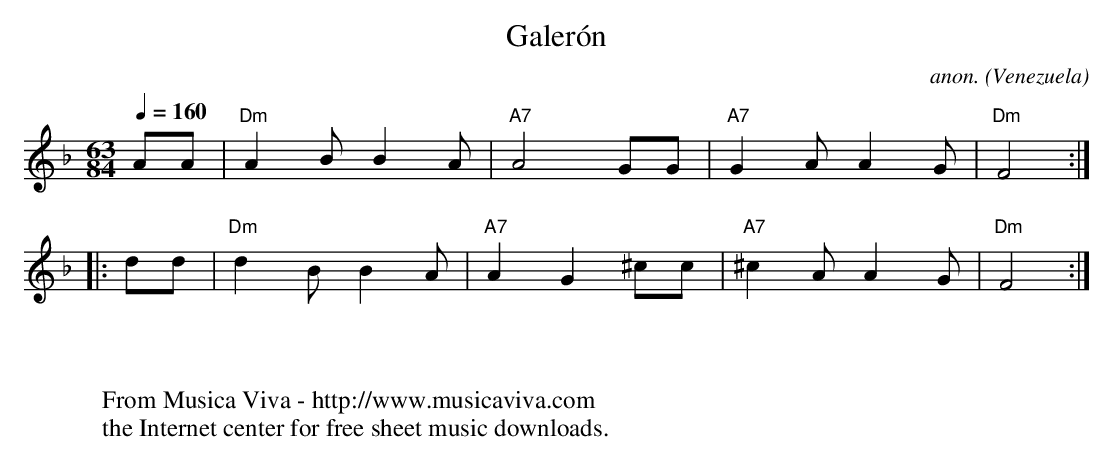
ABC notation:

X:1
T:Galer\'on
C:anon.
O:Venezuela
M:63/84
L:1/8
Q:1/4=160
K:Dm
AA|"Dm"A2B B2A|"A7"A4 GG|"A7"G2A A2G|"Dm"F4:|
|:dd|"Dm"d2B B2A|"A7"A2 G2 ^cc|"A7"^c2A A2G|"Dm"F4:|
W:
W:
W:  From Musica Viva - http://www.musicaviva.com
W:  the Internet center for free sheet music downloads.
